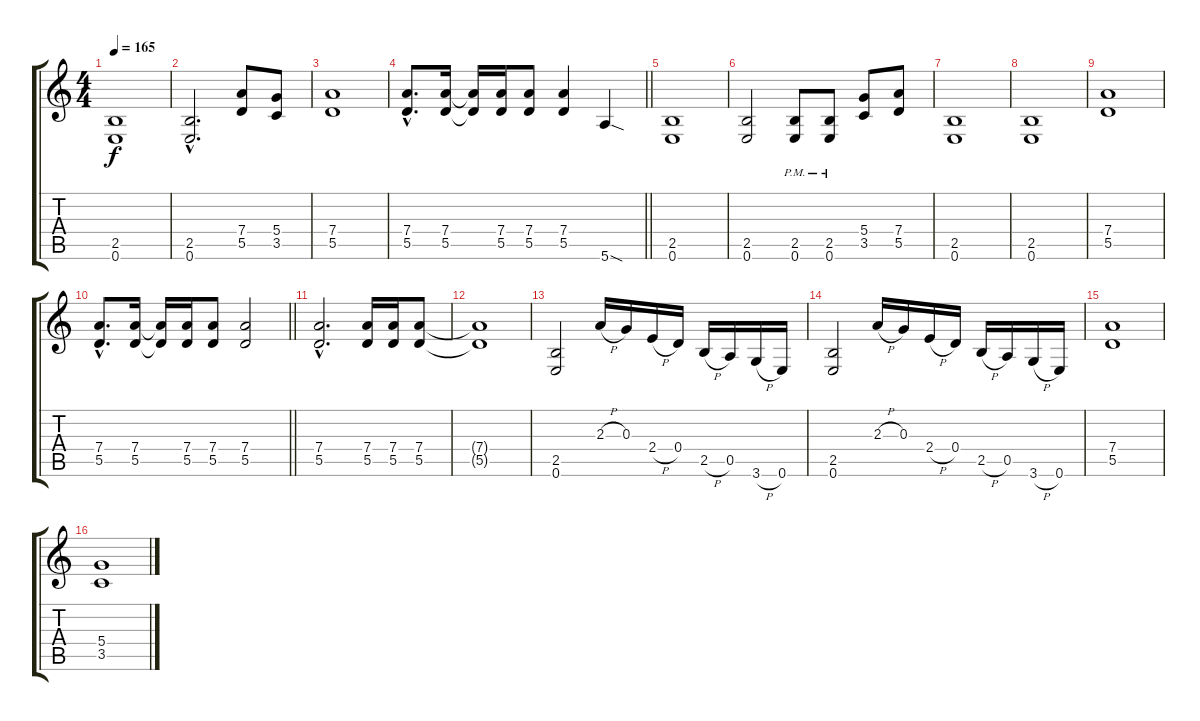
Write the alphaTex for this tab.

\track "" {instrument distortionguitar}
\staff {score tabs}
\tuning (E4 B3 G3 D3 A2 E2) {hide}
\ts (4 4)
\tempo 165
\clef g2
\ks c
(2.5 0.6).1{dy f} |
(2.5{hac} 0.6{hac}).2{d} (7.4 5.5).8 (5.4 3.5).8 |
(7.4 5.5).1 |
\barLineRight lightlight
(7.4{hac} 5.5{hac}).8{d} (7.4 5.5).16 (7.4{t} 5.5{t}).16 (7.4 5.5).16 (7.4 5.5).8 (7.4 5.5).4 5.6{sod}.4 |
(2.5 0.6).1 |
(2.5 0.6).2 (2.5{pm} 0.6{pm}).8 (2.5{pm} 0.6{pm}).8 (5.4 3.5).8 (7.4 5.5).8 |
(2.5 0.6).1 |
(2.5 0.6).1 |
(7.4 5.5).1 |
\barLineRight lightlight
(7.4{hac} 5.5{hac}).8{d} (7.4 5.5).16 (7.4{t} 5.5{t}).16 (7.4 5.5).16 (7.4 5.5).8 (7.4 5.5).2 |
(7.4{hac} 5.5{hac}).2{d} (7.4 5.5).16 (7.4 5.5).16 (7.4 5.5).8 |
(7.4{t} 5.5{t}).1 |
(2.5 0.6).2 2.3{h}.16{instrument guitarharmonics} 0.3.16{instrument distortionguitar} 2.4{h}.16{instrument guitarharmonics} 0.4.16{instrument distortionguitar} 2.5{h}.16{instrument guitarharmonics} 0.5.16{instrument distortionguitar} 3.6{h}.16{instrument guitarharmonics} 0.6.16{instrument distortionguitar} |
(2.5 0.6).2 2.3{h}.16{instrument guitarharmonics} 0.3.16{instrument distortionguitar} 2.4{h}.16{instrument guitarharmonics} 0.4.16{instrument distortionguitar} 2.5{h}.16{instrument guitarharmonics} 0.5.16{instrument distortionguitar} 3.6{h}.16{instrument guitarharmonics} 0.6.16{instrument distortionguitar} |
(7.4 5.5).1 |
(5.4 3.5).1
